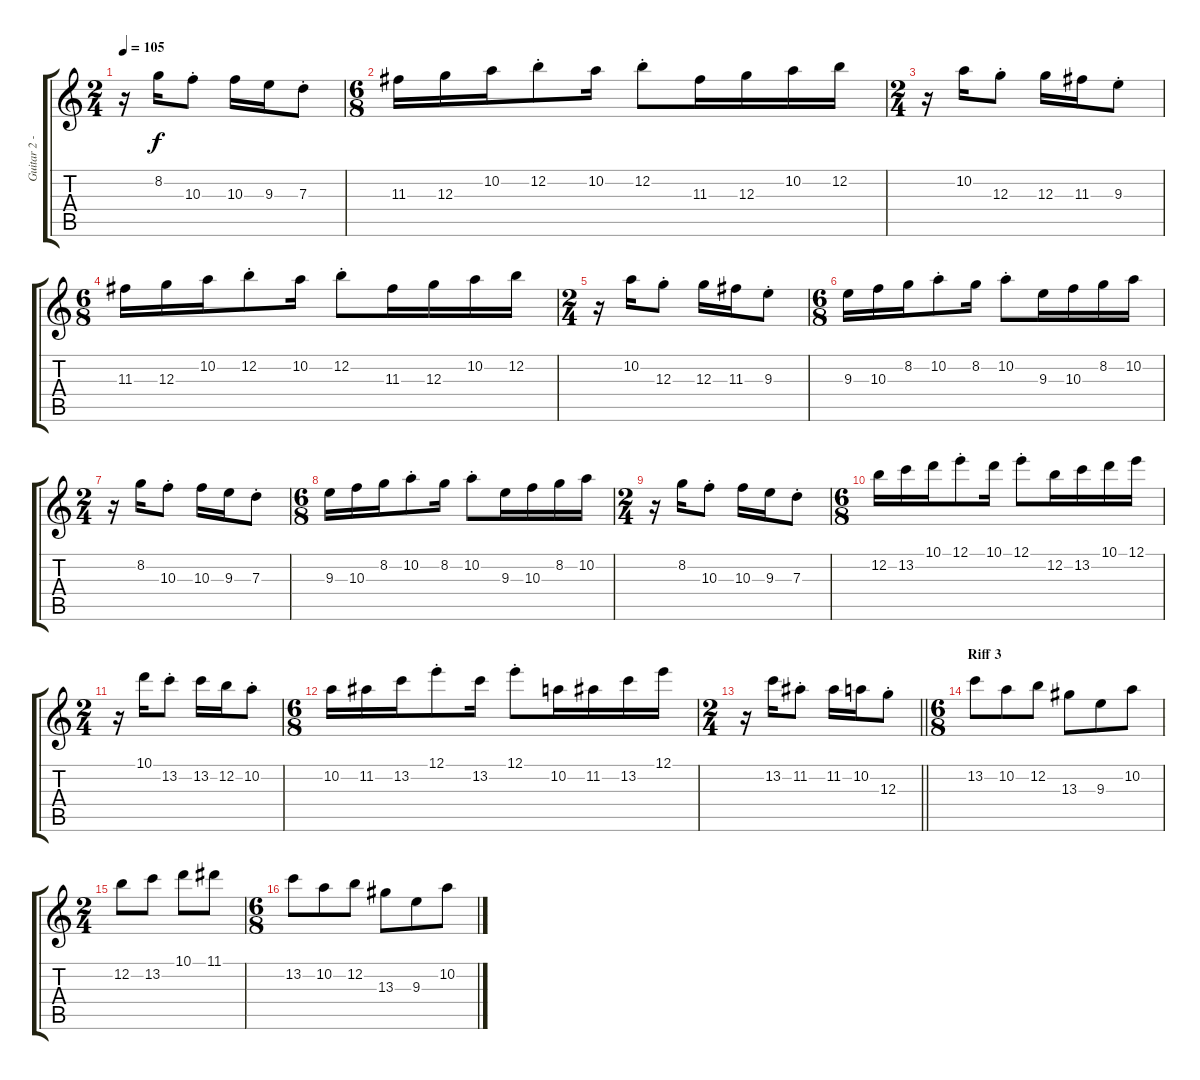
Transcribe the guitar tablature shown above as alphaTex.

\track ("Guitar 2 - Omar" "Guitar 2 -") {instrument distortionguitar}
\staff {score tabs}
\tuning (E4 B3 G3 D3 A2 E2) {hide}
\ts (2 4)
\tempo 105
\clef g2
\ks c
r.16{dy f} 8.2.16 10.3{st}.8 10.3.16 9.3.16 7.3{st}.8 |
\ts (6 8)
11.3.16 12.3.16 10.2.16 12.2{st}.8 10.2.16 12.2{st}.8 11.3.16 12.3.16 10.2.16 12.2.16 |
\ts (2 4)
r.16 10.2.16 12.3{st}.8 12.3.16 11.3.16 9.3{st}.8 |
\ts (6 8)
11.3.16 12.3.16 10.2.16 12.2{st}.8 10.2.16 12.2{st}.8 11.3.16 12.3.16 10.2.16 12.2.16 |
\ts (2 4)
r.16 10.2.16 12.3{st}.8 12.3.16 11.3.16 9.3{st}.8 |
\ts (6 8)
9.3.16 10.3.16 8.2.16 10.2{st}.8 8.2.16 10.2{st}.8 9.3.16 10.3.16 8.2.16 10.2.16 |
\ts (2 4)
r.16 8.2.16 10.3{st}.8 10.3.16 9.3.16 7.3{st}.8 |
\ts (6 8)
9.3.16 10.3.16 8.2.16 10.2{st}.8 8.2.16 10.2{st}.8 9.3.16 10.3.16 8.2.16 10.2.16 |
\ts (2 4)
r.16 8.2.16 10.3{st}.8 10.3.16 9.3.16 7.3{st}.8 |
\ts (6 8)
12.2.16 13.2.16 10.1.16 12.1{st}.8 10.1.16 12.1{st}.8 12.2.16 13.2.16 10.1.16 12.1.16 |
\ts (2 4)
r.16 10.1.16 13.2{st}.8 13.2.16 12.2.16 10.2{st}.8 |
\ts (6 8)
10.2.16 11.2.16 13.2.16 12.1{st}.8 13.2.16 12.1{st}.8 10.2.16 11.2.16 13.2.16 12.1.16 |
\ts (2 4)
\barLineRight lightlight
r.16 13.2.16 11.2{st}.8 11.2.16 10.2.16 12.3{st}.8 |
\ts (6 8)
\section ("" "Riff 3")
13.2.8{volume 10} 10.2.8 12.2.8 13.3.8 9.3.8 10.2.8 |
\ts (2 4)
12.2.8 13.2.8 10.1.8 11.1.8 |
\ts (6 8)
13.2.8 10.2.8 12.2.8 13.3.8 9.3.8 10.2.8
